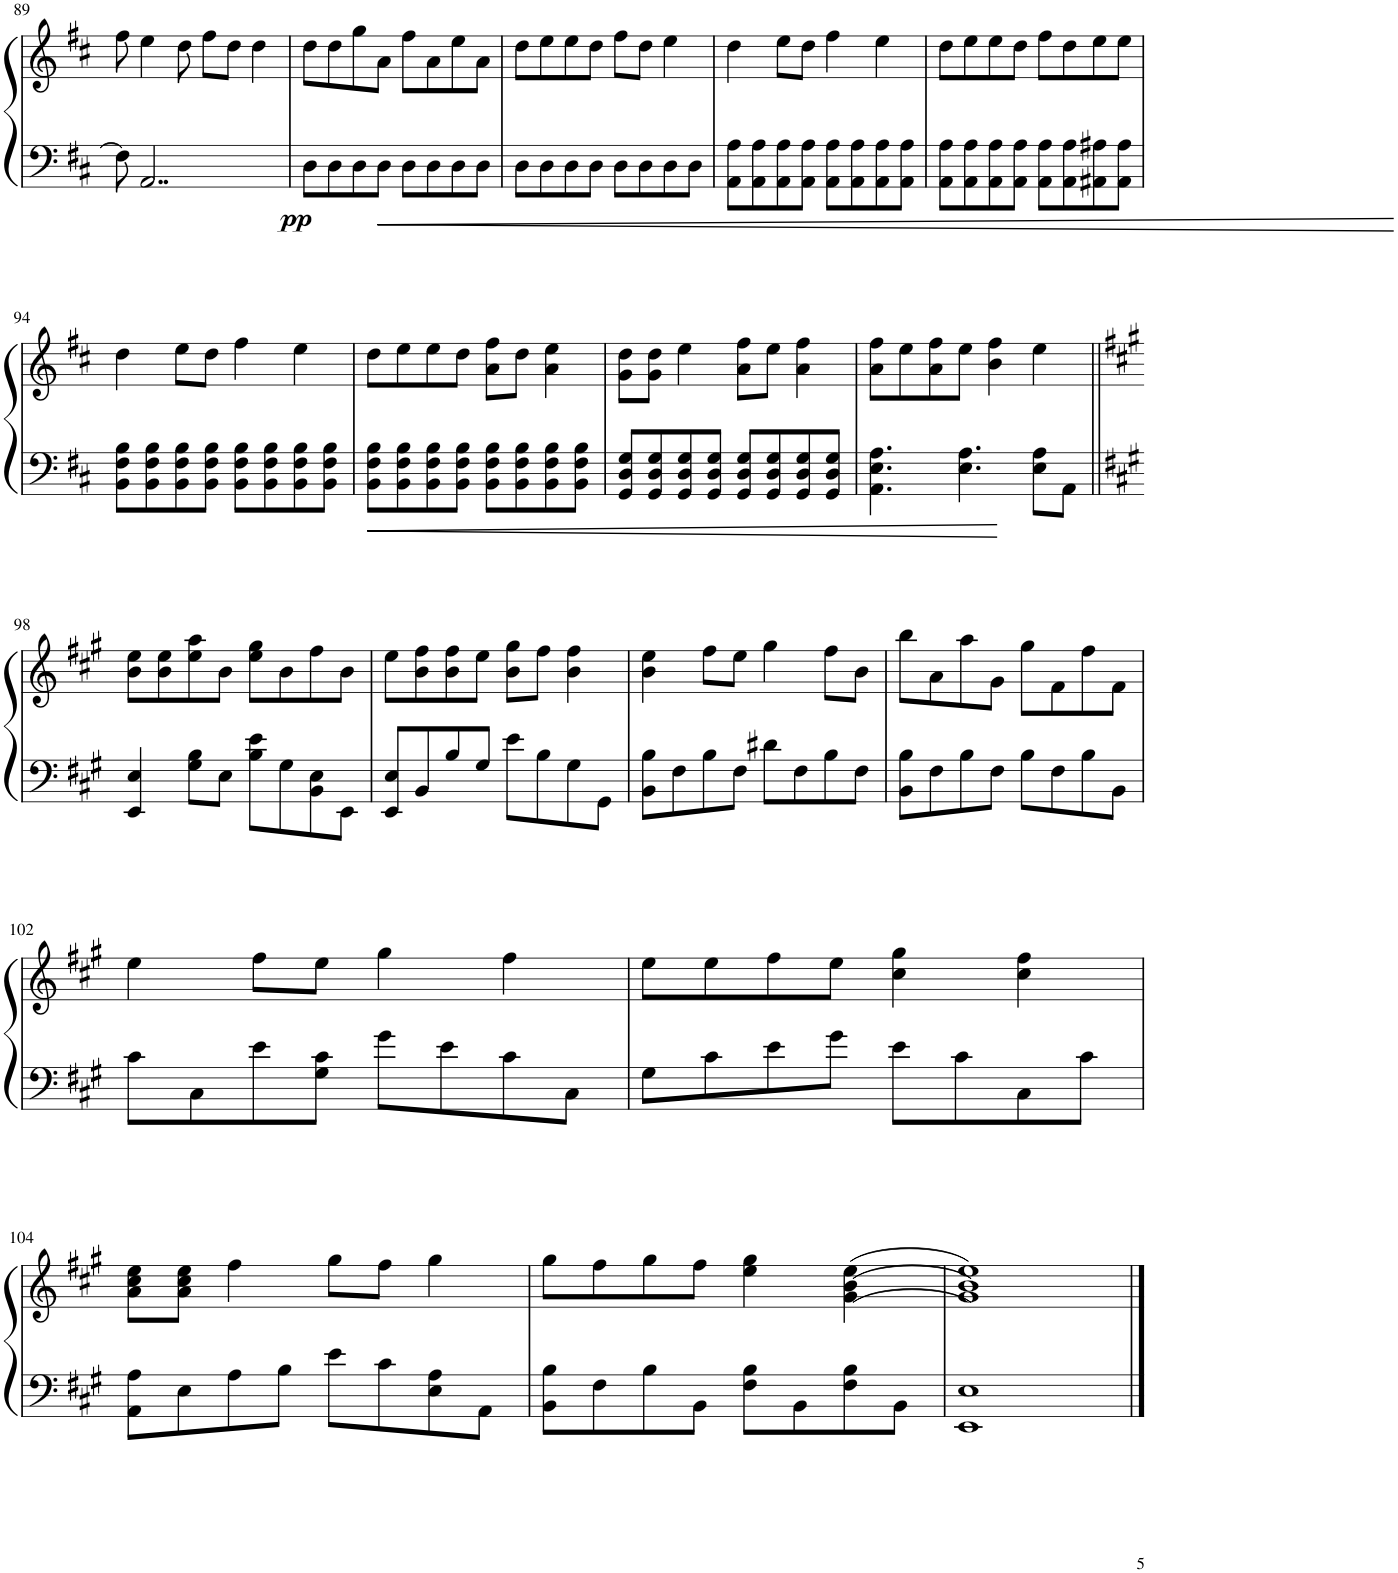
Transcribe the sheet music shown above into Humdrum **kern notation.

**kern	**kern	**dynam
*part1	*part1	*part1
*staff2	*staff1	*staff1/2
*I"Piano	*	*
*I'Pno.	*	*
!!LO:PB:g=z
*clefF4	*clefG2	*
*k[f#c#]	*k[f#c#]	*
*M4/4	*M4/4	*
=89	=89	=89
8F#\]	8ff#\	.
2..AA/	4ee\	.
.	8dd\	.
.	8ff#\L	.
.	8dd\J	.
.	4dd\	.
=90	=90	=90
!	!	!LO:DY:b=2
8D\L	8dd\L	pp
8D\	8dd\	.
8D\	8gg\	.
8D\J	8a\J	.
8D\L	8ff#\L	.
8D\	8a\	.
8D\	8ee\	.
8D\J	8a\J	.
=91	=91	=91
8D\L	8dd\L	.
8D\	8ee\	.
8D\	8ee\	.
8D\J	8dd\J	.
8D\L	8ff#\L	.
8D\	8dd\J	.
8D\	4ee\	.
8D\J	.	.
=92	=92	=92
8AA\ 8A\L	4dd\	.
8AA\ 8A\	.	.
8AA\ 8A\	8ee\L	.
8AA\ 8A\J	8dd\J	.
8AA\ 8A\L	4ff#\	.
8AA\ 8A\	.	.
8AA\ 8A\	4ee\	.
8AA\ 8A\J	.	.
=93	=93	=93
8AA\ 8A\L	8dd\L	.
8AA\ 8A\	8ee\	.
8AA\ 8A\	8ee\	.
8AA\ 8A\J	8dd\J	.
8AA\ 8A\L	8ff#\L	.
8AA\ 8A\	8dd\	.
8AA#X\ 8A#X\	8ee\	.
8AA#\ 8A#\J	8ee\J	.
!!LO:LB:g=z
=94	=94	=94
8BB\ 8F#\ 8B\L	4dd\	.
8BB\ 8F#\ 8B\	.	.
8BB\ 8F#\ 8B\	8ee\L	.
8BB\ 8F#\ 8B\J	8dd\J	.
8BB\ 8F#\ 8B\L	4ff#\	.
8BB\ 8F#\ 8B\	.	.
8BB\ 8F#\ 8B\	4ee\	.
8BB\ 8F#\ 8B\J	.	.
=95	=95	=95
8BB\ 8F#\ 8B\L	8dd\L	.
8BB\ 8F#\ 8B\	8ee\	.
8BB\ 8F#\ 8B\	8ee\	.
8BB\ 8F#\ 8B\J	8dd\J	.
8BB\ 8F#\ 8B\L	8a\ 8ff#\L	.
8BB\ 8F#\ 8B\	8dd\J	.
8BB\ 8F#\ 8B\	4a\ 4ee\	.
8BB\ 8F#\ 8B\J	.	.
=96	=96	=96
8GG/ 8D/ 8G/L	8g\ 8dd\L	.
8GG/ 8D/ 8G/	8g\ 8dd\J	.
8GG/ 8D/ 8G/	4ee\	.
8GG/ 8D/ 8G/J	.	.
8GG/ 8D/ 8G/L	8a\ 8ff#\L	.
8GG/ 8D/ 8G/	8ee\J	.
8GG/ 8D/ 8G/	4a\ 4ff#\	.
8GG/ 8D/ 8G/J	.	.
=97	=97	=97
4.AA\ 4.E\ 4.A\	8a\ 8ff#\L	.
.	8ee\	.
.	8a\ 8ff#\	.
4.E\ 4.A\	8ee\J	.
.	4b\ 4ff#\	.
8E\ 8A\L	4ee\	.
8AA\J	.	.
!!LO:LB:g=z
=98||	=98||	=98||
*k[f#c#g#]	*k[f#c#g#]	*
4EE/ 4E/	8b\ 8ee\L	.
.	8b\ 8ee\	.
8G#\ 8B\L	8ee\ 8aa\	.
8E\J	8b\J	.
8B\ 8e\L	8ee\ 8gg#\L	.
8G#\	8b\	.
8BB\ 8E\	8ff#\	.
8EE\J	8b\J	.
=99	=99	=99
8EE/ 8E/L	8ee\L	.
8BB/	8b\ 8ff#\	.
8B/	8b\ 8ff#\	.
8G#/J	8ee\J	.
8e\L	8b\ 8gg#\L	.
8B\	8ff#\J	.
8G#\	4b\ 4ff#\	.
8GG#\J	.	.
=100	=100	=100
8BB\ 8B\L	4b\ 4ee\	.
8F#\	.	.
8B\	8ff#\L	.
8F#\J	8ee\J	.
8d#X\L	4gg#\	.
8F#\	.	.
8B\	8ff#\L	.
8F#\J	8b\J	.
=101	=101	=101
8BB\ 8B\L	8bb\L	.
8F#\	8a\	.
8B\	8aa\	.
8F#\J	8g#\J	.
8B\L	8gg#\L	.
8F#\	8f#\	.
8B\	8ff#\	.
8BB\J	8f#\J	.
!!LO:LB:g=z
=102	=102	=102
8c#\L	4ee\	.
8C#\	.	.
8e\	8ff#\L	.
8G#\ 8c#\J	8ee\J	.
8g#\L	4gg#\	.
8e\	.	.
8c#\	4ff#\	.
8C#\J	.	.
=103	=103	=103
8G#\L	8ee\L	.
8c#\	8ee\	.
8e\	8ff#\	.
8g#\J	8ee\J	.
8e\L	4cc#\ 4gg#\	.
8c#\	.	.
8C#\	4cc#\ 4ff#\	.
8c#\J	.	.
!!LO:LB:g=z
=104	=104	=104
8AA\ 8A\L	8a\ 8cc#\ 8ee\L	.
8E\	8a\ 8cc#\ 8ee\J	.
8A\	4ff#\	.
8B\J	.	.
8e\L	8gg#\L	.
8c#\	8ff#\J	.
8E\ 8A\	4gg#\	.
8AA\J	.	.
=105	=105	=105
8BB\ 8B\L	8gg#\L	.
8F#\	8ff#\	.
8B\	8gg#\	.
8BB\J	8ff#\J	.
8F#\ 8B\L	4ee\ 4gg#\	.
8BB\	.	.
8F#\ 8B\	(((4g#\ 4b\ 4ee\	.
8BB\J	.	.
=106	=106	=106
1EE 1E	1g# 1b 1ee)))	.
==	==	==
*-	*-	*-
